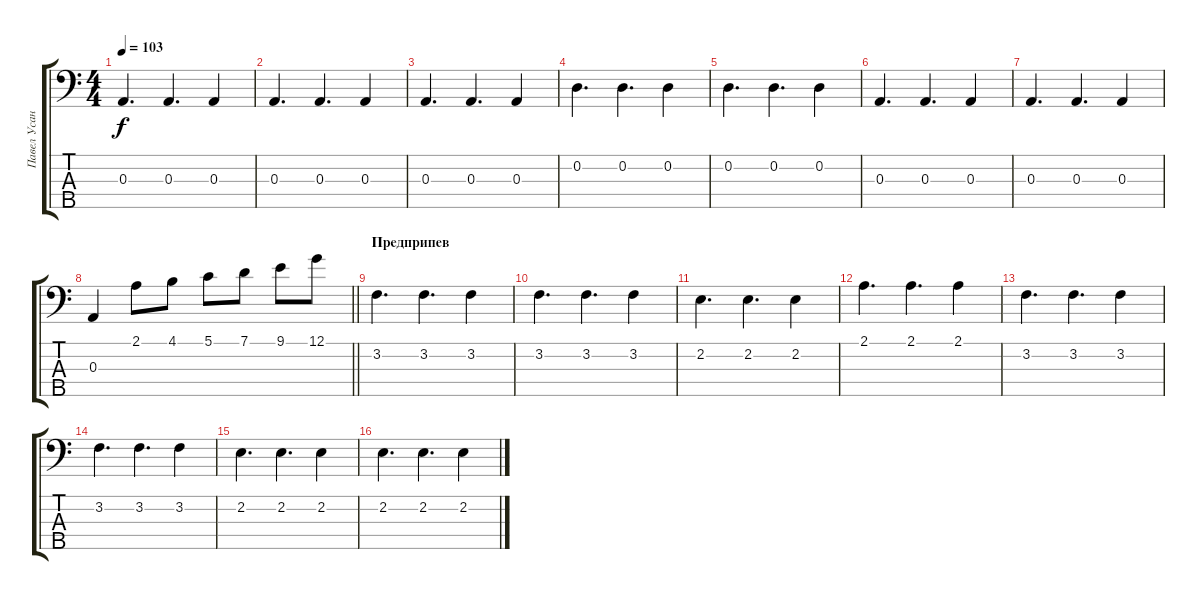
\track ("Павел Усанов (бас-гитара)" "Павел Усан") {instrument electricbassfinger}
\staff {score tabs}
\tuning (G2 D2 A1 E1 B0) {hide}
\ts (4 4)
\tempo 103
\clef f4
\ks c
0.3.4{d dy f} 0.3.4{d} 0.3.4 |
0.3.4{d} 0.3.4{d} 0.3.4 |
0.3.4{d} 0.3.4{d} 0.3.4 |
0.2.4{d} 0.2.4{d} 0.2.4 |
0.2.4{d} 0.2.4{d} 0.2.4 |
0.3.4{d} 0.3.4{d} 0.3.4 |
0.3.4{d} 0.3.4{d} 0.3.4 |
\barLineRight lightlight
0.3.4 2.1.8 4.1.8 5.1.8 7.1.8 9.1.8 12.1.8 |
\section ("" "Предприпев")
3.2.4{d} 3.2.4{d} 3.2.4 |
3.2.4{d} 3.2.4{d} 3.2.4 |
2.2.4{d} 2.2.4{d} 2.2.4 |
2.1.4{d} 2.1.4{d} 2.1.4 |
3.2.4{d} 3.2.4{d} 3.2.4 |
3.2.4{d} 3.2.4{d} 3.2.4 |
2.2.4{d} 2.2.4{d} 2.2.4 |
2.2.4{d} 2.2.4{d} 2.2.4
